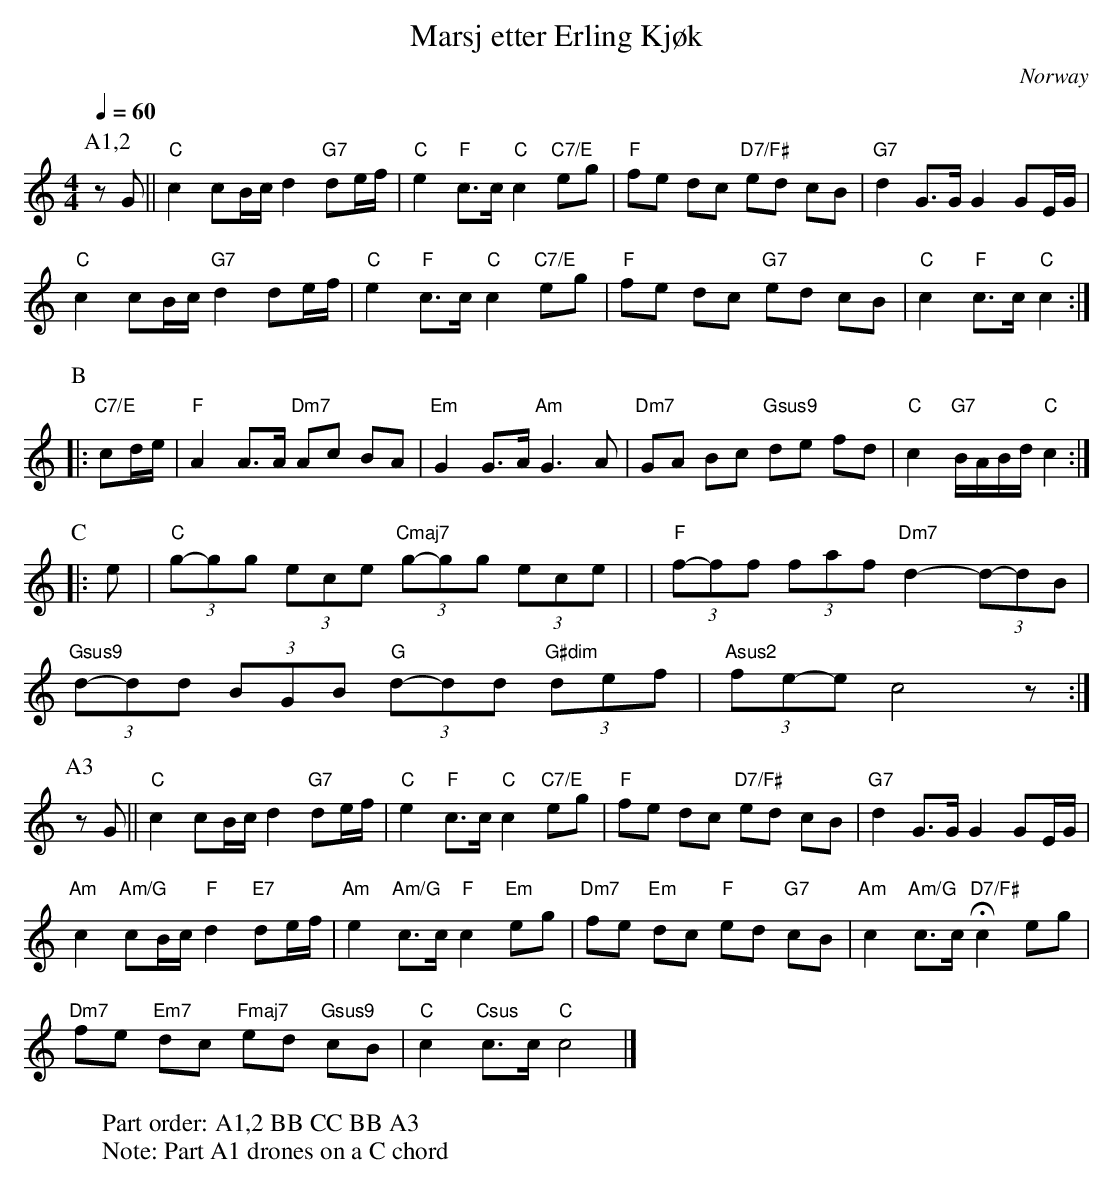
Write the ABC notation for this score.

X:1
T:Marsj etter Erling Kj\/ok
O:Norway
M:4/4
Q:1/4=60
K:Cmaj
W:Part order: A1,2 BB CC BB A3
W:Note: Part A1 drones on a C chord
P:A1,2
zG || "C"c2 cB/2c/2d2 "G7"de/2f/2 | "C"e2 "F"c>c "C"c2 "C7/E"eg |\
"F"fe dc "D7/F#"ed cB |"G7"d2 G>G G2 GE/2G/2 |
"C"c2 cB/2c/2 "G7"d2 de/2f/2 | "C"e2 "F"c>c "C"c2 "C7/E"eg |\
"F"fe dc "G7"ed cB | "C"c2 "F"c>c "C"c2 :|
P:B
|: "C7/E"cd/2e/2| "F"A2 A>A "Dm7"Ac BA | "Em"G2 G>A "Am"G3 A |\
"Dm7"GA Bc "Gsus9"de fd | "C"c2 "G7"B/2A/2B/2d/2 "C"c2 :|
P:C
|:e|"C"(3g-gg (3ece "Cmaj7"(3g-gg (3ece | |"F"(3f-ff (3faf "Dm7"d2-(3d-dB |
"Gsus9"(3d-dd (3BGB "G"(3d-dd "G#dim"(3def | "Asus2"(3fe-e c4z:|
P:A3
zG || "C"c2 cB/2c/2d2 "G7"de/2f/2 | "C"e2 "F"c>c "C"c2 "C7/E"eg |\
"F"fe dc "D7/F#"ed cB |"G7"d2 G>G G2 GE/2G/2 |
"Am"c2 "Am/G" cB/2c/2 "F"d2 "E7"de/2f/2 | "Am"e2 "Am/G"c>c "F"c2 "Em"eg |\
"Dm7"fe "Em"dc "F"ed "G7"cB | "Am"c2 "Am/G"c>c "D7/F#"Hc2 eg|
"Dm7"fe "Em7"dc "Fmaj7"ed "Gsus9"cB | "C"c2 "Csus"c>c "C"c4|]
